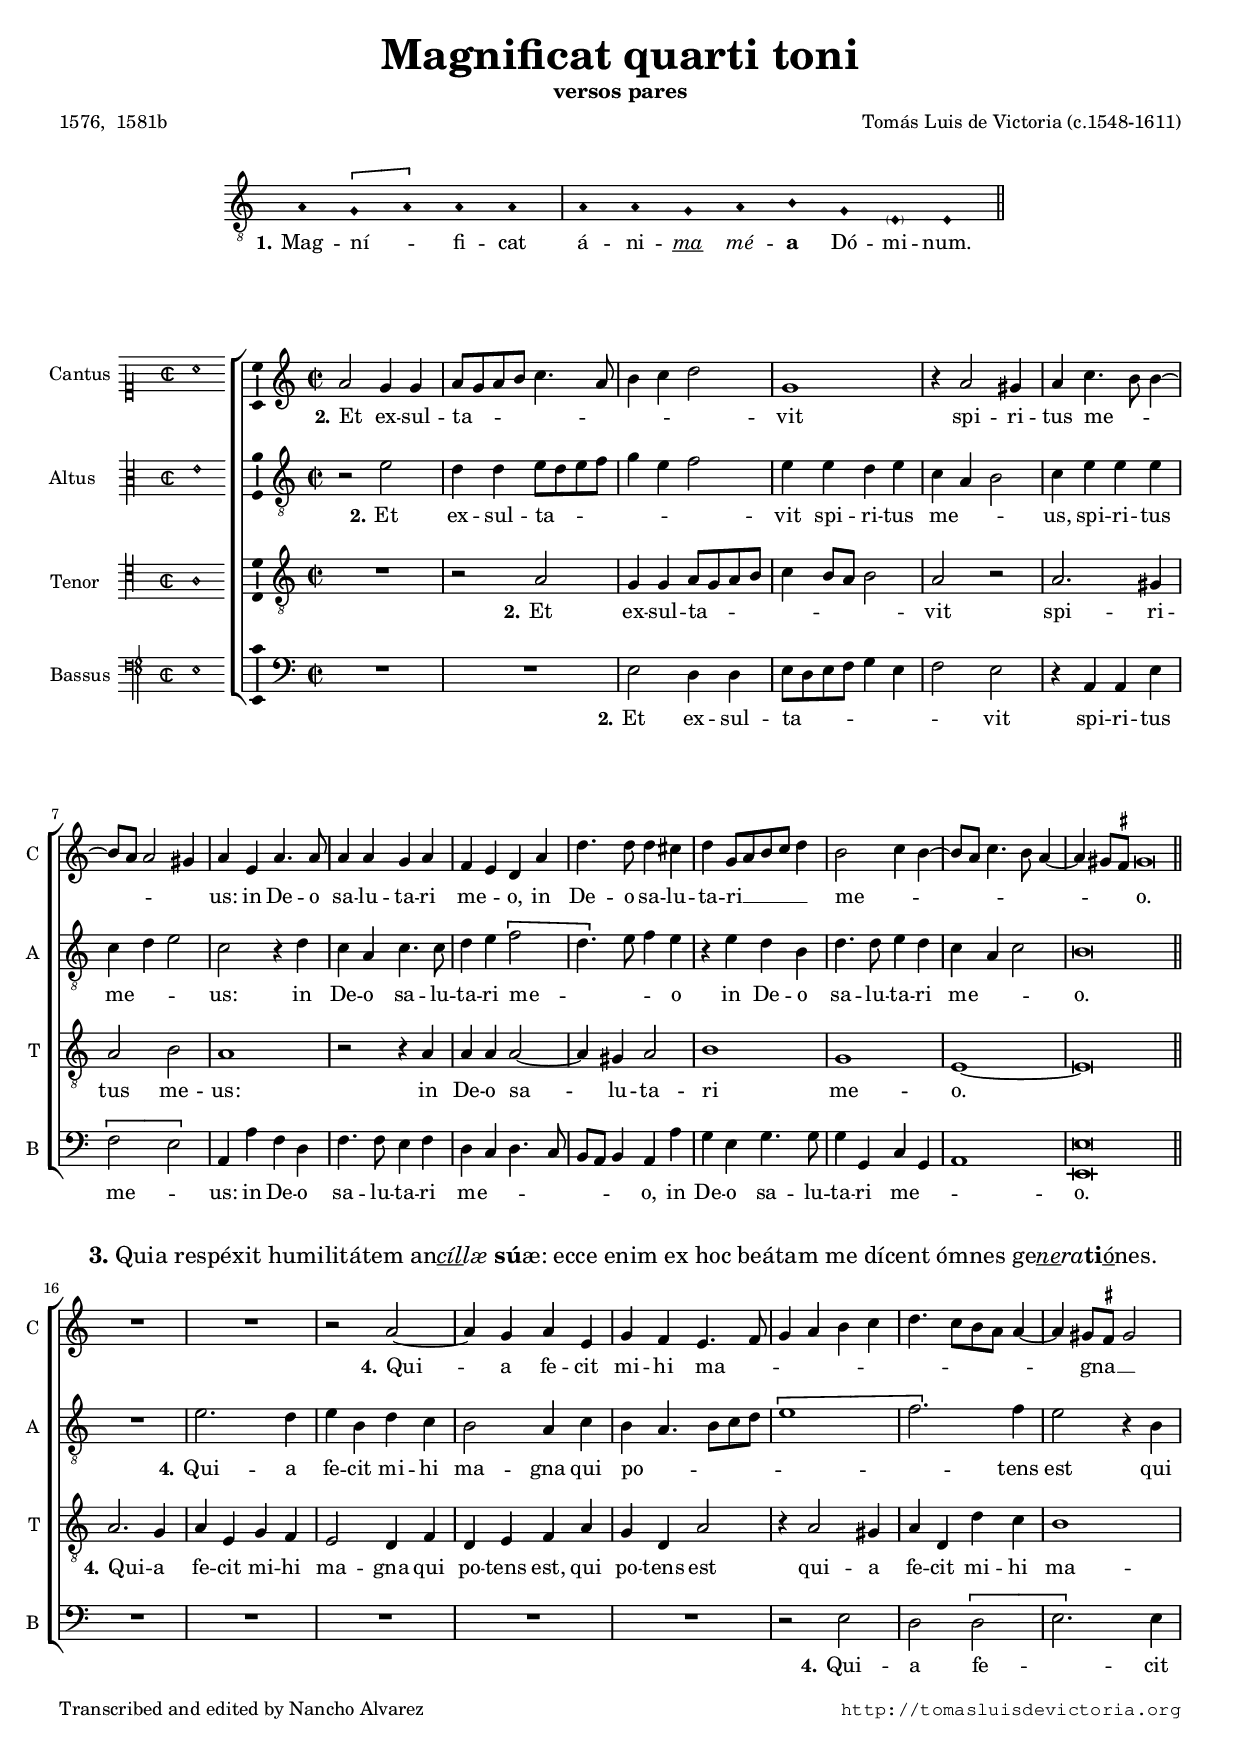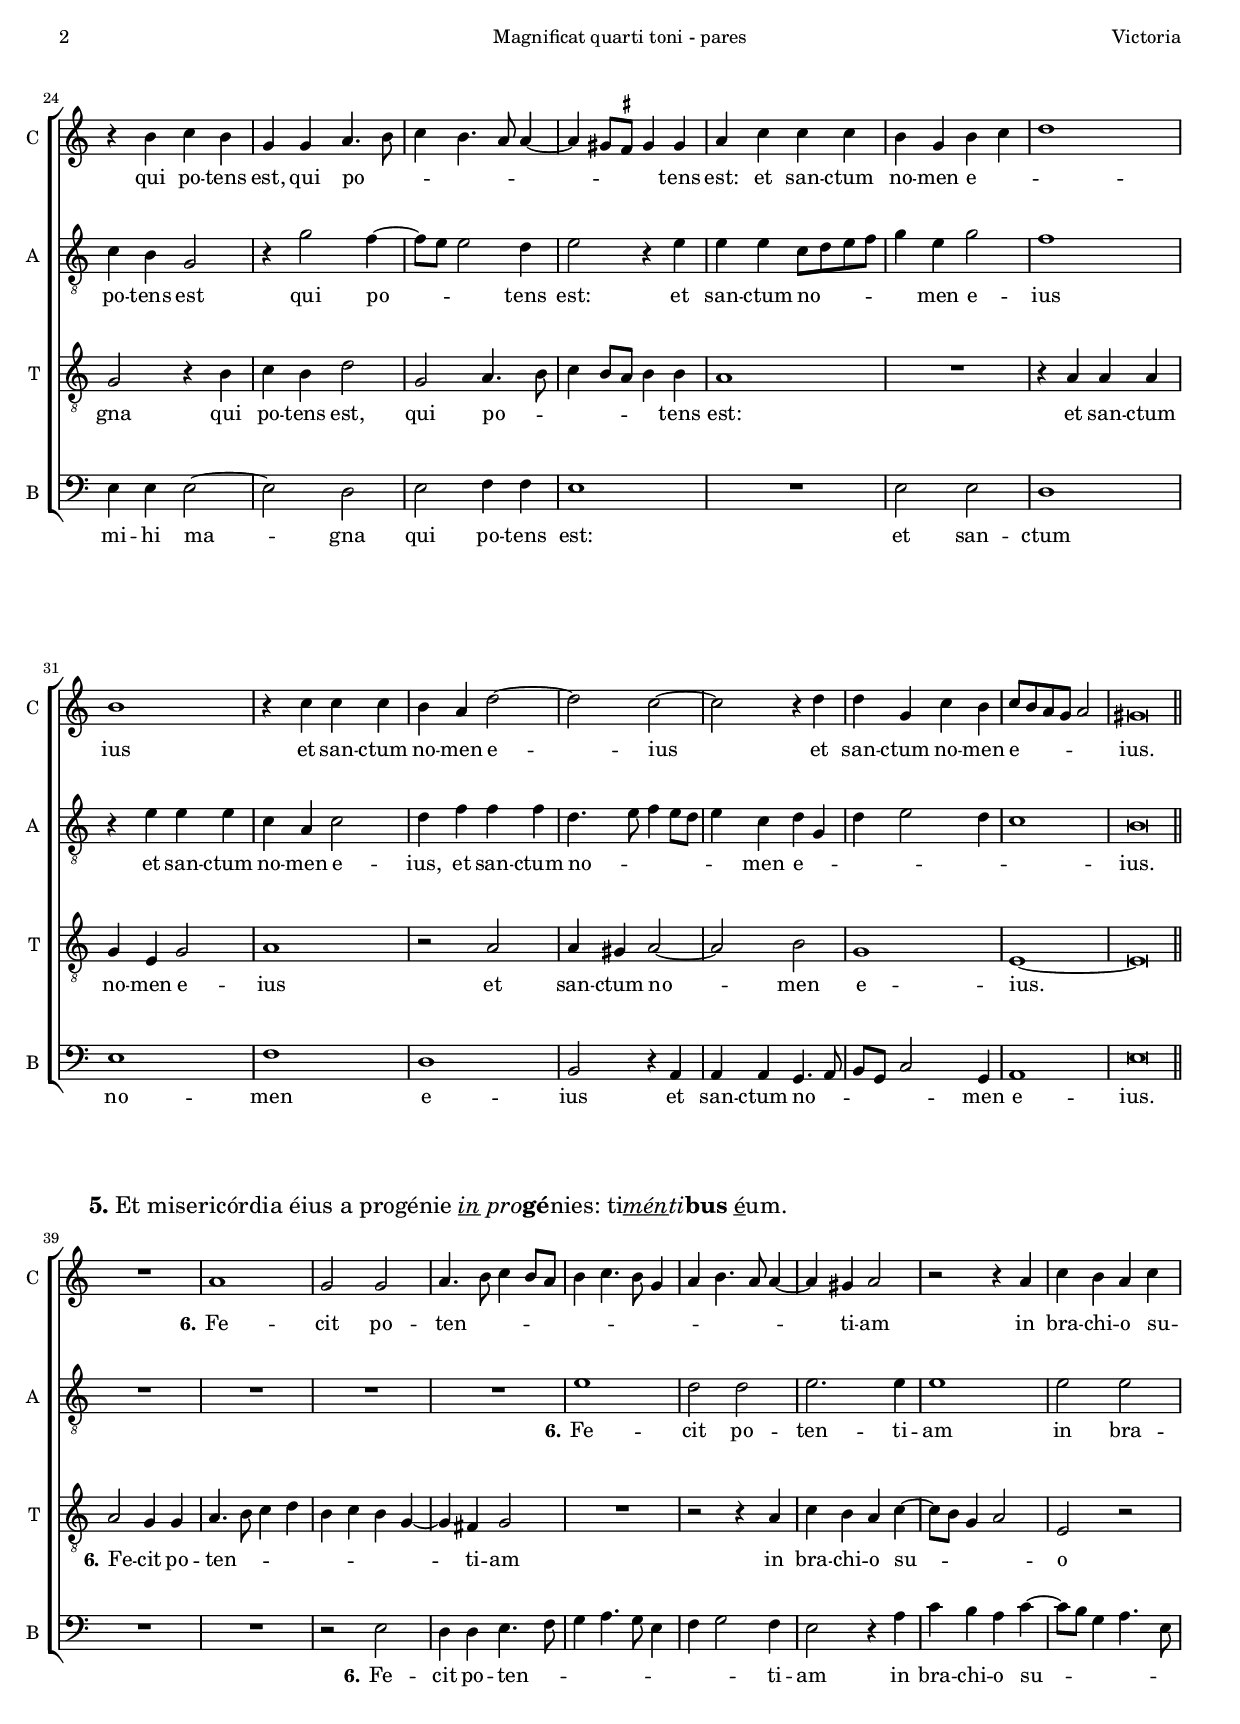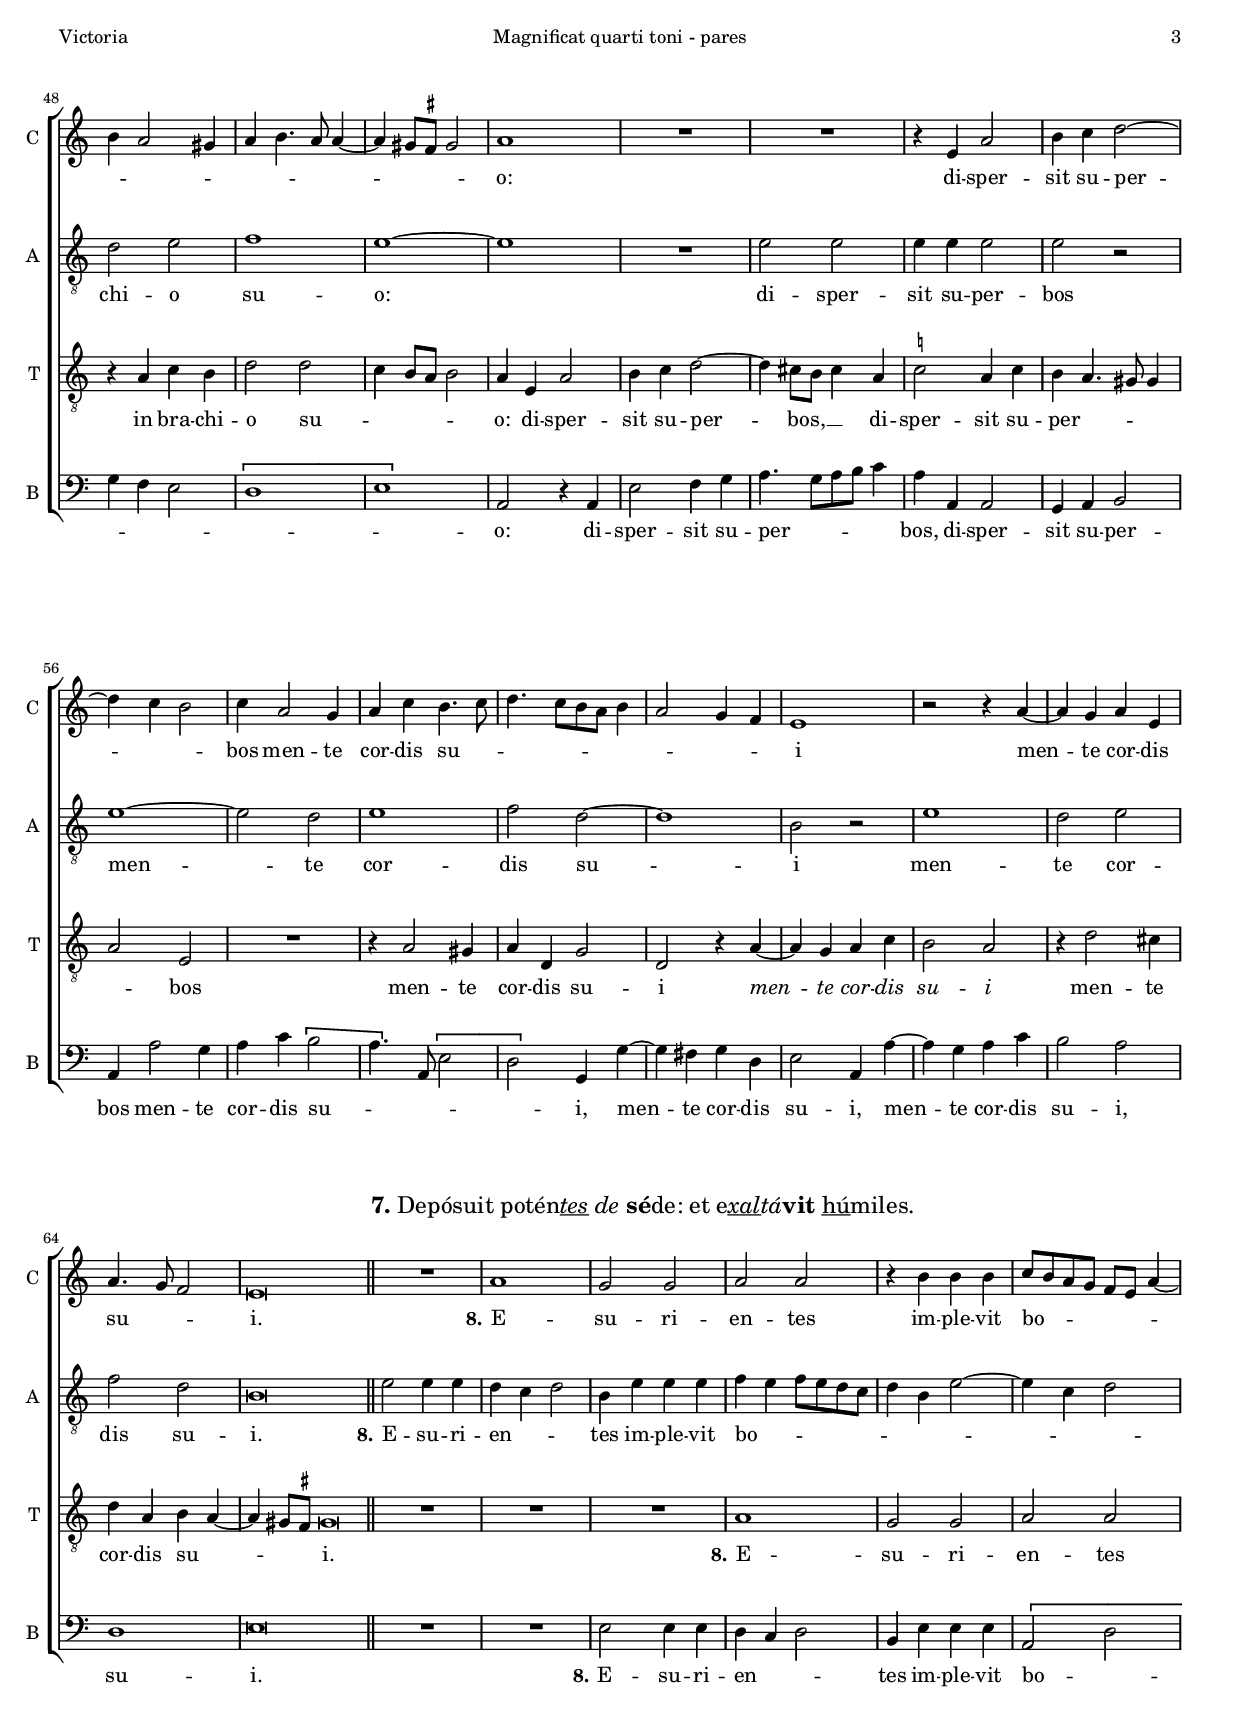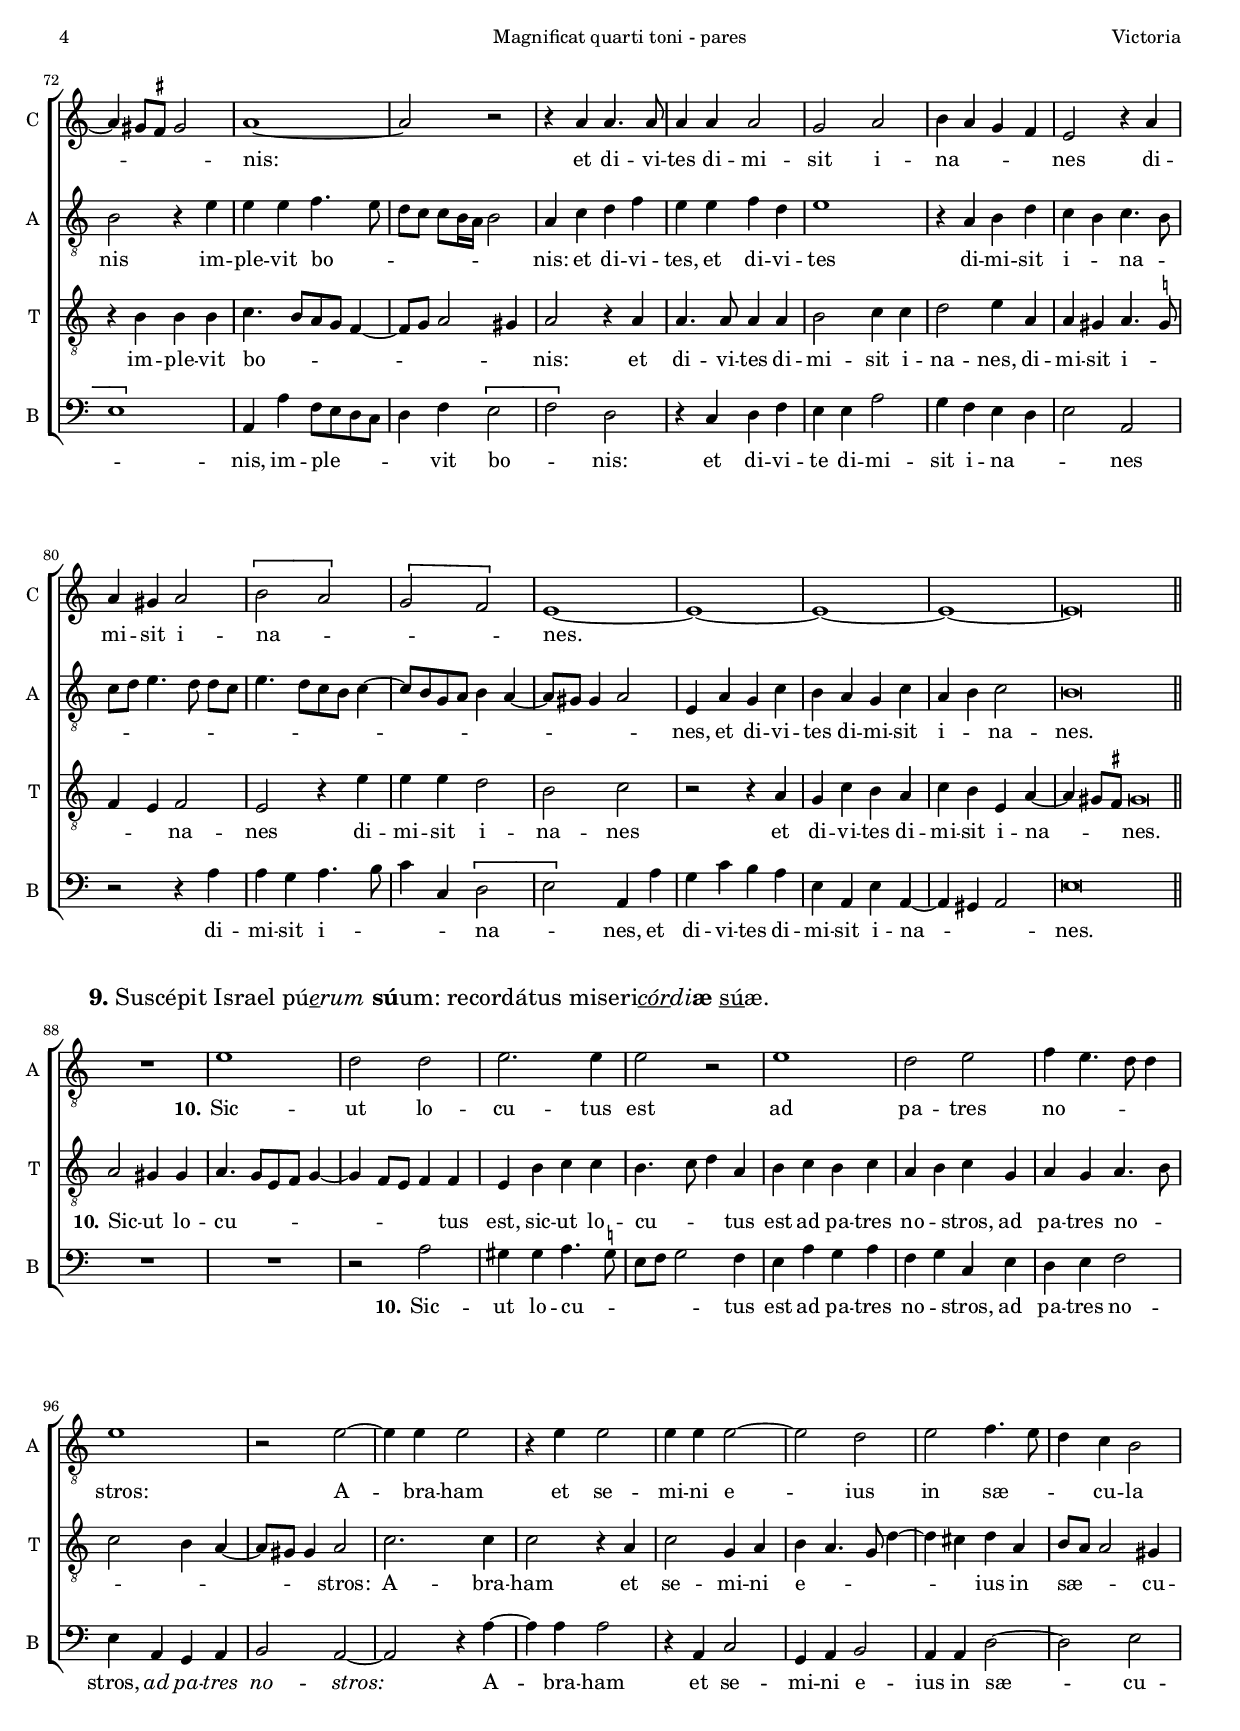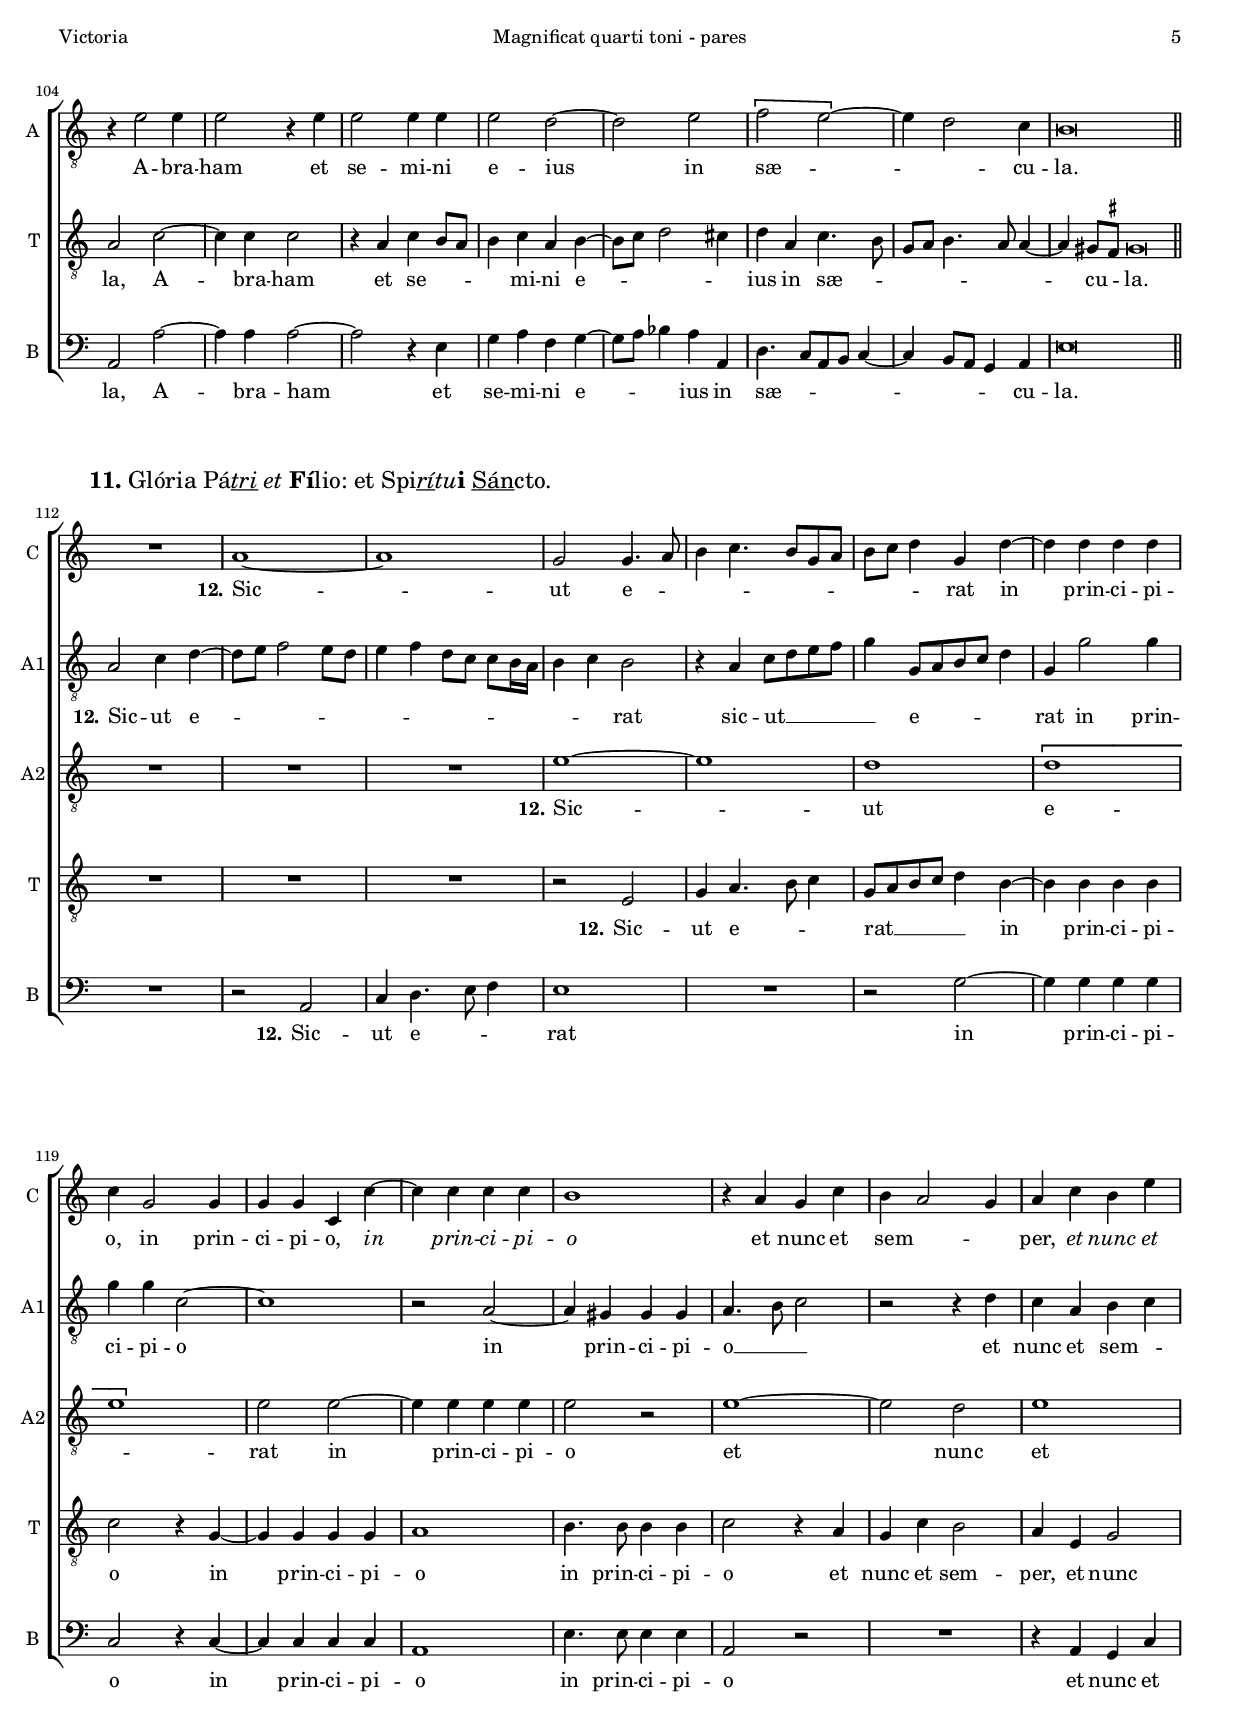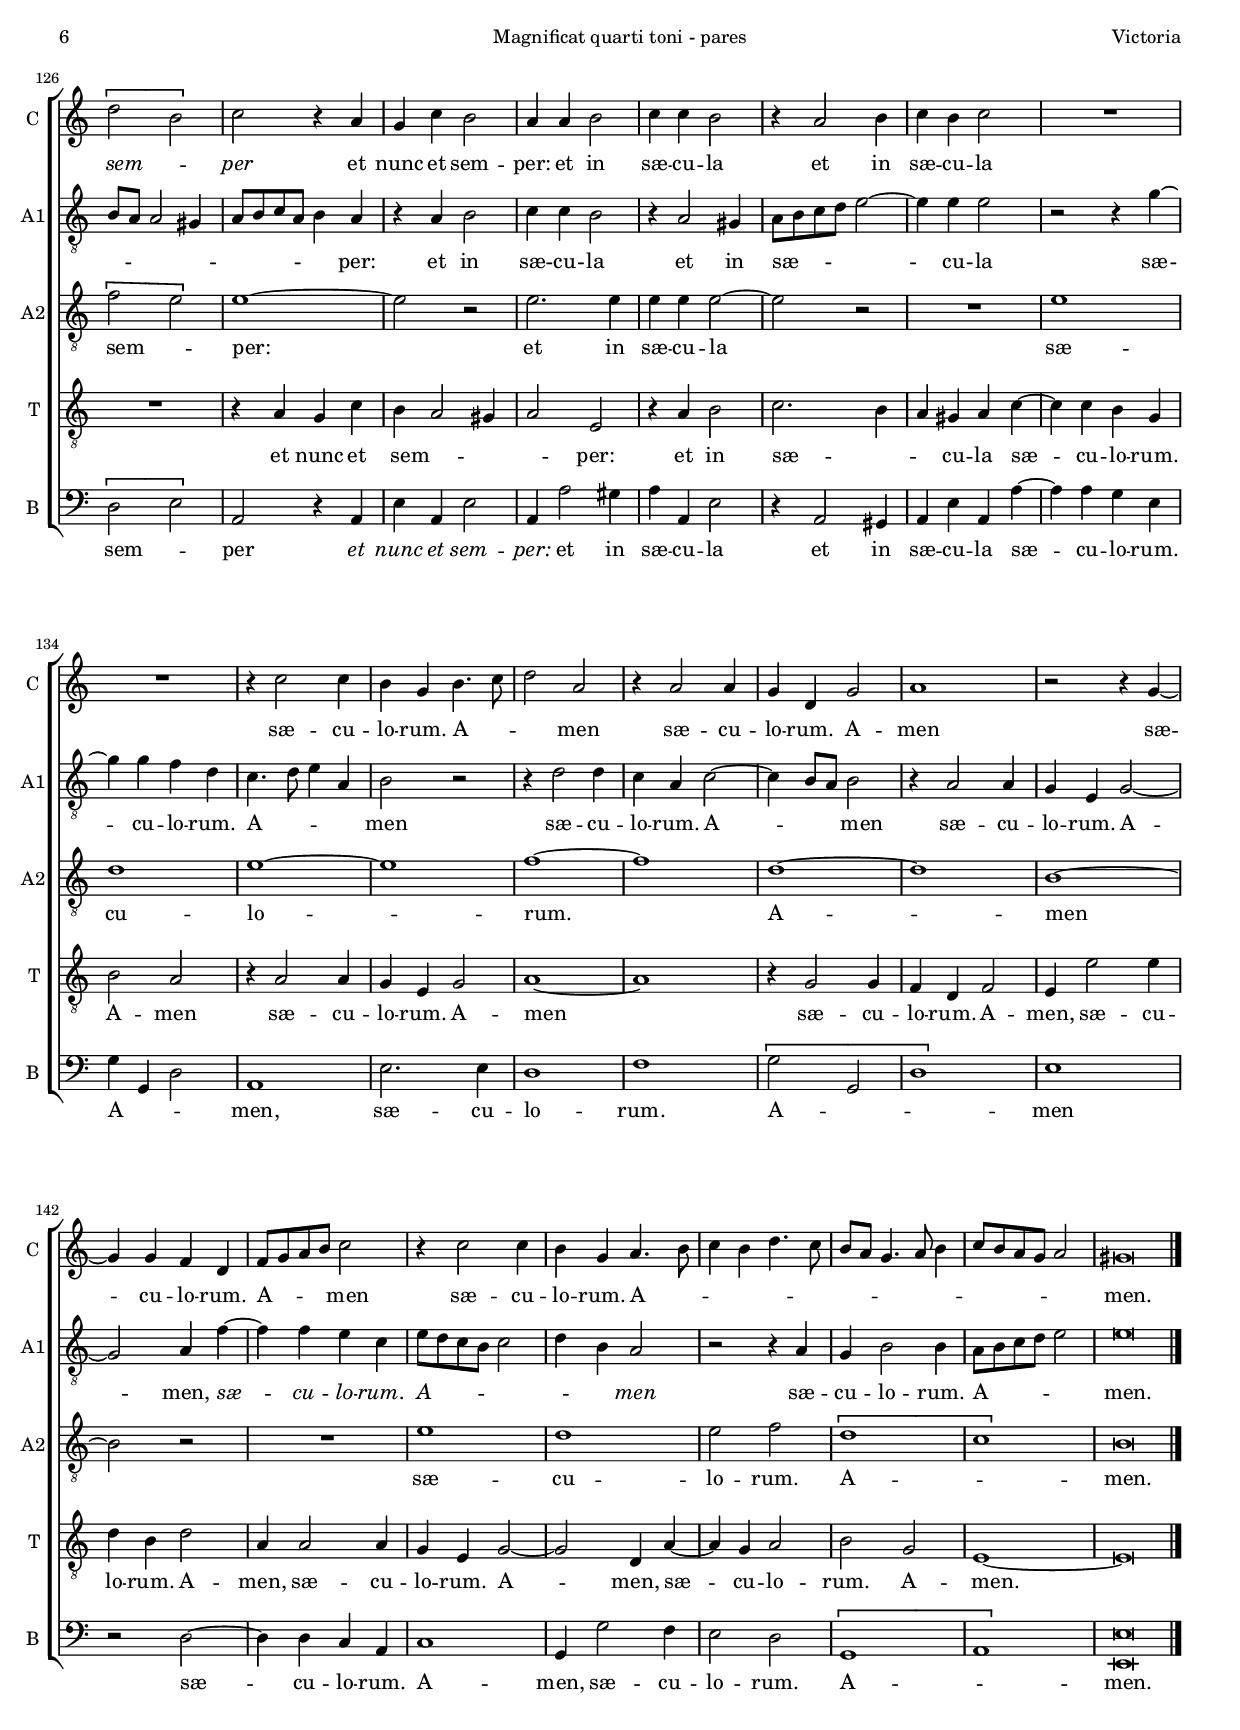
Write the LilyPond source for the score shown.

\version "2.18.0"

#(set-default-paper-size "a4")
#(set-global-staff-size 16.3)
#(ly:set-option 'point-and-click #f)
%mobile -s14.0 -i2.7 -m7

italicas=\override LyricText.font-shape = #'italic
rectas=\override LyricText.font-shape = #'upright
ss=\once \set suggestAccidentals = ##t
incipitwidth = 18
mtempo={\tempo 4 = 100}
mtempob={\tempo 4 = 50}
mtempoc={\tempo 4 = 150}
mt=#(define-music-function (offset) (number?) ; move lyric text
      #{ \once \override LyricText.X-offset = -$offset #})

htitle="Magnificat quarti toni - pares"
hcomposer="Victoria"

\header {
	title=\markup{\fontsize #3 "Magnificat quarti toni"}
	subtitle="versos pares"
	%subsubtitle=\markup{\null \vspace #1 }
	composer="Tomás Luis de Victoria (c.1548-1611)"
        pdfauthor=\composer
	%opus="(-)"
	poet=\markup{"1576,  1581b"}
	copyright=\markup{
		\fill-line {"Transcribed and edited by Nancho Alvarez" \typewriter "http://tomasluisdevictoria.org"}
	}
%	tagline=""
}

\markup{\null \vspace #.4 }

\score {\transpose c c {
<<
         \new Voice = "canto" {
         	 %\set Staff.instrumentName=""
                 \override Staff.TimeSignature.transparent = ##t
                 \override Stem.transparent = ##t
                 \set Score.timing = ##f
                 \override NoteHead.style = #'neomensural         
                 \clef "G_8" 
                 \key a \minor
                 a \[g a\] a a \bar "|"
                 a a g a b g \parenthesize e e
                 % a \[g a\] a a a a g a b (a) a: a a a a g a b g (e) e
                 \bar "||"
         }
         \new Lyrics \lyricsto "canto" { 
                \set stanza = "1." Mag -- ní -- _  fi -- cat 
                á -- ni -- \markup{ \underline \italic "ma" } \markup{ \italic "mé" } -- \markup{ \bold "a" } Dó -- mi -- num.
         }
>>
        }%transpose

\layout {
        \override LigatureBracket.padding = #1
        line-width=16\cm 
        indent=2.8\cm
        ragged-right = ##f
                %tablet line-width=13.5\cm
                %tablet indent=3.0\cm
}
}

%tablet \pageBreak



global={
  \override Score.RehearsalMark.self-alignment-X=#left
  \override Score.RehearsalMark.padding=#5
  \override Score.TimeSignature.break-visibility=#end-of-line-invisible
  \key c \major \time 2/2
        \skip 1*15 \bar "||" \break
	\skip 1*23 \bar "||" \break
	\skip 1*27 \bar "||" %\break
	\skip 1*22 \bar "||" \break
	\skip 1*24 \bar "||" \break
	\skip 1*38  \bar "|."
}

cantus=\relative c'' {
	a2 g4 g
	a8 g a b c4. a8
	b4 c d2
	g,1
%5
	r4 a2 gis4
	a c4. b8 b4 ~
	b8 a a2 gis4
	a e a4. a8
	a4 a g a
%10
	f e d a'
	d4. d8 d4 cis
	d  g,8[ a b c] d4
	b2 c4 b ~
	b8 a c4. b8 a4 ~
%15
	a gis8 \ss fis \mtempob gis\breve*1/4 \mtempo
	\mark \markup{\concat {\bold "3." " Quia respéxit humilitátem an" \underline \italic "cíl" \italic "læ " \bold "sú" "æ: ecce enim ex hoc beátam me dícent ómnes ge" \underline \italic "ne" \italic "ra" \bold "ti" \underline "ó" "nes."}}
        R1*4/4
	R1*4/4
	r2 a ~
	a4 g a e
%20
	g f e4. f8
	g4 a b c
	d4.  c8[ b a] a4 ~
	a gis8 \ss fis gis2
	r4 b c b
%25
	g g a4. b8
	c4 b4. a8 a4 ~
	a gis8 \ss fis gis4 gis
	a c c c
	b g b c
%30
	d1
	b
	r4 c c c
	b a d2 ~
	d c ~
%35
	c r4 d
	d g, c b
	c8 b a g a2
	gis\breve*1/2
	\mark \markup{\concat {\bold "5." " Et misericórdia éius a progénie " \underline \italic "in" \italic " pro" \bold "gé" "nies: ti" \underline \italic "mén" \italic "ti" \bold "bus" " " \underline "é" "um."}}
	R1*4/4
%40
	a1
	g2 g
	a4. b8 c4 b8 a
	b4 c4. b8 g4
	a b4. a8 a4 ~
%45
	a gis a2
	r r4 a
	c b a c
	b a2 gis4
	a b4. a8 a4 ~
%50
	a gis8 \ss fis gis2
	a1
	R1*4/4
	R1*4/4
	r4 e a2
%55
	b4 c d2 ~
	d4 c b2
	c4 a2 g4
	a c b4. c8
	d4.  c8[ b a] b4
%60
	a2 g4 f
	e1
	r2 r4 a ~
	a g a e
	a4. g8 f2
%65
	e\breve*1/2
	\mark \markup{\concat {\bold "7." " Depósuit potén" \underline \italic "tes" \italic " de " \bold "sé" "de: et e" \underline \italic "xal" \italic "tá" \bold "vit" " " \underline "hú" "miles."}}
	R1*4/4
	a1
	g2 g
	a a
%70
	r4 b b b
	c8 b a g f e a4 ~
	a gis8 \ss fis gis2
	a1 ~
	a2 r
%75
	r4 a a4. a8
	a4 a a2
	g a
	b4 a g f
	e2 r4 a
%80
	a gis a2
	\[b a\]
	\[g f\]
	e1 ~
	e ~
%85
	e ~
	e ~
	e\breve*1/2
	R1*4/4
	R1*4/4
%90
	R1*4/4
	R1*4/4
	R1*4/4
	R1*4/4
	R1*4/4
%95
	R1*4/4
	R1*4/4
	R1*4/4
	R1*4/4
	R1*4/4
%100
	R1*4/4
	R1*4/4
	R1*4/4
	R1*4/4
	R1*4/4
%105
	R1*4/4
	R1*4/4
	R1*4/4
	R1*4/4
	R1*4/4
%110
	R1*4/4
	R1*4/4
	\mark \markup{\concat {\bold "11." " Glória Pá" \underline \italic "tri" \italic " et " \bold "Fí" "lio: et Spi" \underline \italic "rí" \italic "tu" \bold "i" " " \underline "Sán" "cto."}}
        R1*4/4
	a1 ~
	a
%115
	g2 g4. a8
	b4 c4. b8 g a
	b c d4 g, d' ~
	d d d d
	c g2 g4
%120
	g g c, c' ~
	c c c c
	b1
	r4 a g c
	b a2 g4
%125
	a c b e
	\[d2 b\]
	c r4 a
	g c b2
	a4 a b2
%130
	c4 c b2
	r4 a2 b4
	c b c2
	R1*4/4
	R1*4/4
%135
	r4 c2 c4
	b g b4. c8
	d2 a
	r4 a2 a4
	g d g2
%140
	a1
	r2 r4 g ~
	g g f d
	f8 g a b c2
	r4 c2 c4
%145
	b g a4. b8
	c4 b d4. c8
	b a g4. a8 b4
	c8 b a g a2
	gis\breve*1/2
}

altus=\relative c' {
	r2 e
	d4 d e8 d e f
	g4 e f2
	e4 e d e
%5
	c a b2
	c4 e e e
	c d e2
	c r4 d
	c a c4. c8
%10
	d4 e \[f2
	d4.\] e8 f4 e
	r e d b
	d4. d8 e4 d
	c a c2
%15
	b\breve*1/2
	R1*4/4
	e2. d4
	e b d c
	b2 a4 c
%20
	b a4. b8 c d
	\[e1
	f2.\] f4
	e2 r4 b
	c b g2
%25
	r4 g'2 f4 ~
	f8 e e2 d4
	e2 r4 e
	e e c8 d e f
	g4 e g2
%30
	f1
	r4 e e e
	c a c2
	d4 f f f
	d4. e8 f4 e8 d
%35
	e4 c d g,
	d' e2 d4
	c1
	b\breve*1/2
	R1*4/4
%40
	R1*4/4
	R1*4/4
	R1*4/4
	e1
	d2 d
%45
	e2. e4
	e1
	e2 e
	d e
	f1
%50
	e ~
	e
	R1*4/4
	e2 e
	e4 e e2
%55
	e r
	e1 ~
	e2 d
	e1
	f2 d ~
%60
	d1
	b2 r
	e1
	d2 e
	f d
%65
	b\breve*1/2
	e2 e4 e
	d c d2
	b4 e e e
	f e f8 e d c
%70
	d4 b e2 ~
	e4 c d2
	b r4 e
	e e f4. e8
	 d[ c]  c[ b16 a] b2
%75
	a4 c d f
	e e f d
	e1
	r4 a, b d
	c b c4. b8
%80
	c d e4. d8 \noBeam d c
	e4.  d8[ c b] c4 ~
	c8 b g a b4 a ~
	a8 gis gis4 a2
	e4 a g c
%85
	b a g c
	a b c2
	b\breve*1/2
	\mark \markup{\concat {\bold "9." " Suscépit Israel pú" \underline \italic "e" \italic "rum " \bold "sú" "um: recordátus miseri" \underline \italic "cór" \italic "di" \bold "æ" " " \underline "sú" "æ."}}
	R1*4/4
	e1
%90
	d2 d
	e2. e4
	e2 r
	e1
	d2 e
%95
	f4 e4. d8 d4
	e1
	r2 e ~
	e4 e e2
	r4 e e2
%100
	e4 e e2 ~
	e d
	e f4. e8
	d4 c b2
	r4 e2 e4
%105
	e2 r4 e
	e2 e4 e
	e2 d ~
	d e
	\[f e ~ \]
%110
	e4 d2 c4
	b\breve*1/2
	\set Staff.shortInstrumentName="A1"
	a2 c4 d ~
	d8 e f2 e8 d
	e4 f  d8[ c]  c[ b16 a]
%115
	b4 c b2
	r4 a c8 d e f
	g4  g,8[ a b c] d4
	g, g'2 g4
	g g c,2 ~
%120
	c1
	r2 a ~
	a4 gis gis gis
	a4. b8 c2
	r r4 d
%125
	c a b c
	b8 a a2 gis4
	a8 b c a b4 a
	r a b2
	c4 c b2
%130
	r4 a2 gis4
	a8 b c d e2 ~
	e4 e e2
	r r4 g ~
	g g f d
%135
	c4. d8 e4 a,
	b2 r
	r4 d2 d4
	c a c2 ~
	c4 b8 a b2
%140
	r4 a2 a4
	g e g2 ~
	g a4 f' ~
	f f e c
	e8 d c b c2
%145
	d4 b a2
	r r4 a
	g b2 b4
	a8 b c d e2
	e\breve*1/2
}

altusdos=\relative c' {
	R1*4/4
	R1*4/4
	R1*4/4
	R1*4/4
%5
	R1*4/4
	R1*4/4
	R1*4/4
	R1*4/4
	R1*4/4
%10
	R1*4/4
	R1*4/4
	R1*4/4
	R1*4/4
	R1*4/4
%15
	R1*4/4
	R1*4/4
	R1*4/4
	R1*4/4
	R1*4/4
%20
	R1*4/4
	R1*4/4
	R1*4/4
	R1*4/4
	R1*4/4
%25
	R1*4/4
	R1*4/4
	R1*4/4
	R1*4/4
	R1*4/4
%30
	R1*4/4
	R1*4/4
	R1*4/4
	R1*4/4
	R1*4/4
%35
	R1*4/4
	R1*4/4
	R1*4/4
	R1*4/4
	R1*4/4
%40
	R1*4/4
	R1*4/4
	R1*4/4
	R1*4/4
	R1*4/4
%45
	R1*4/4
	R1*4/4
	R1*4/4
	R1*4/4
	R1*4/4
%50
	R1*4/4
	R1*4/4
	R1*4/4
	R1*4/4
	R1*4/4
%55
	R1*4/4
	R1*4/4
	R1*4/4
	R1*4/4
	R1*4/4
%60
	R1*4/4
	R1*4/4
	R1*4/4
	R1*4/4
	R1*4/4
%65
	R1*4/4
	R1*4/4
	R1*4/4
	R1*4/4
	R1*4/4
%70
	R1*4/4
	R1*4/4
	R1*4/4
	R1*4/4
	R1*4/4
%75
	R1*4/4
	R1*4/4
	R1*4/4
	R1*4/4
	R1*4/4
%80
	R1*4/4
	R1*4/4
	R1*4/4
	R1*4/4
	R1*4/4
%85
	R1*4/4
	R1*4/4
	R1*4/4
	R1*4/4
	R1*4/4
%90
	R1*4/4
	R1*4/4
	R1*4/4
	R1*4/4
	R1*4/4
%95
	R1*4/4
	R1*4/4
	R1*4/4
	R1*4/4
	R1*4/4
%100
	R1*4/4
	R1*4/4
	R1*4/4
	R1*4/4
	R1*4/4
%105
	R1*4/4
	R1*4/4
	R1*4/4
	R1*4/4
	R1*4/4
%110
	R1*4/4
	R1*4/4
	% 1576  quinta pars, 1581b nada
	R1*4/4 
	R1*4/4
	R1*4/4
%115
	e1 ~
	e
	d
	\[d
	e1\]
	e2 e2 ~
	e4 e e e 
	e2 r2
	e1 ~
	e2 d
	e1	
	\[f2 e\]
	e1 ~
	e2 r
	e2. e4
%130
	e e e2 ~
	e r
	R1*4/4
	e1
	d
%135
	e ~
	e
	f ~
	f
	d ~
%140
	d
	b ~
	b2 r
	R1*4/4
	e1
%145
	d
	e2 f
	\[d1
	c\]
	b\breve*1/2
}

tenor=\relative c' {
	R1*4/4
	r2 a
	g4 g a8 g a b
	c4 b8 a b2
%5
	a r
	a2. gis4
	a2 b
	a1
	r2 r4 a
%10
	a a a2 ~
	a4 gis a2
	b1
	g
	e ~
%15
	e\breve*1/2
	a2. g4
	a e g f
	e2 d4 f
	d e f a
%20
	g d a'2
	r4 a2 gis4
	a d, d' c
	b1
	g2 r4 b
%25
	c b d2
	g, a4. b8
	c4 b8 a b4 b
	a1
	R1*4/4
%30
	r4 a a a
	g e g2
	a1
	r2 a
	a4 gis a2 ~
%35
	a b
	g1
	e ~
	e\breve*1/2
	a2 g4 g
%40
	a4. b8 c4 d
	b c b g ~
	g fis g2
	R1*4/4
	r2 r4 a
%45
	c b a c ~
	c8 b g4 a2
	e r
	r4 a c b
	d2 d
%50
	c4 b8 a b2
	a4 e a2
	b4 c d2 ~
	d4 cis8 b cis4 a
	\ss c!2 a4 c
%55
	b a4. gis8 gis4
	a2 e
	R1*4/4
	r4 a2 gis4 
	a d, g2
%60
	d r4 a' ~
	a g a c
	b2 a
	r4 d2 cis4
	d a b a ~
%65
	a gis8 \ss fis \mtempob gis\breve*1/4 \mtempo
	R1*4/4
	R1*4/4
	R1*4/4
	a1
%70
	g2 g
	a a
	r4 b b b
	c4.  b8[ a g] f4 ~
	f8 g a2 gis4
%75
	a2 r4 a
	a4. a8 a4 a
	b2 c4 c
	d2 e4 a,
	a gis a4. \ss g8
%80
	f4 e f2
	e r4 e'
	e e d2
	b c
	r r4 a
%85
	g c b a
	c b e, a ~
	a gis8 \ss fis \mtempob gis\breve*1/4 \mtempo
	a2 gis4 gis
	a4.  g8[ e f] g4 ~
%90
	g f8 e f4 f
	e b' c c
	b4. c8 d4 a
	b c b c
	a b c g
%95
	a g a4. b8
	c2 b4 a ~
	a8 gis gis4 a2
	c2. c4
	c2 r4 a
%100
	c2 g4 a
	b a4. g8 d'4 ~
	d cis d a
	b8 a a2 gis4
	a2 c ~
%105
	c4 c c2
	r4 a c b8 a
	b4 c a b ~
	b8 c d2 cis4
	d a c4. b8
%110
	g a b4. a8 a4 ~
	a gis8 \ss fis \mtempob gis\breve*1/4 \mtempo
	R1*4/4
	R1*4/4
	R1*4/4
%115
	r2 e
	g4 a4. b8 c4
	g8 a b c d4 b ~
	b b b b
	c2 r4 g ~
%120
	g g g g
	a1
	b4. b8 b4 b
	c2 r4 a
	g c b2
%125
	a4 e g2
	R1*4/4
	r4 a g c
	b a2 gis4
	a2 e
%130
	r4 a b2
	c2. b4
	a gis a c ~
	c c b g
	b2 a
%135
	r4 a2 a4
	g e g2
	a1 ~
	a
	r4 g2 g4
%140
	f d f2
	e4 e'2 e4
	d b d2
	a4 a2 a4
	g e g2 ~
%145
	g d4 a' ~
	a g a2
	b g
	e1 ~
	e\breve*1/2
}

bassus=\relative c {
	R1*4/4
	R1*4/4
	e2 d4 d
	e8 d e f g4 e
%5
	f2 e
	r4 a, a e'
	\[f2 e\]
	a,4 a' f d
	f4. f8 e4 f
%10
	d c d4. c8
	b a b4 a a'
	g e g4. g8
	g4 g, c g
	a1
%15
	<e e'>\breve*1/2
	R1*4/4
	R1*4/4
	R1*4/4
	R1*4/4
%20
	R1*4/4
	r2 e'
	d \[d
	e2.\] e4
	e e e2 ~
%25
	e d
	e f4 f
	e1
	R1*4/4
	e2 e
%30
	d1
	e
	f
	d
	b2 r4 a
%35
	a a g4. a8
	b g c2 g4
	a1
	e'\breve*1/2
	R1*4/4
%40
	R1*4/4
	r2 e
	d4 d e4. f8
	g4 a4. g8 e4
	f g2 f4
%45
	e2 r4 a
	c b a c ~
	c8 b g4 a4. e8
	g4 f e2
	\[d1
%50
	e\]
	a,2 r4 a
	e'2 f4 g
	a4.  g8[ a b] c4
	a a, a2
%55
	g4 a b2
	a4 a'2 g4
	a c \[b2
	a4.\] a,8 \[e'2
	d\] g,4 g' ~
%60
	g fis g d
	e2 a,4 a' ~
	a g a c
	b2 a
	d,1
%65
	e\breve*1/2
	R1*4/4
	R1*4/4
	e2 e4 e
	d c d2
%70
	b4 e e e
	\[a,2 d
	e1\]
	a,4 a' f8 e d c
	d4 f \[e2
%75
	f\] d
	r4 c d f
	e e a2
	g4 f e d
	e2 a,
%80
	r r4 a'
	a g a4. b8
	c4 c, \[d2
	e\] a,4 a'
	g c b a
%85
	e a, e' a, ~
	a gis a2
	e'\breve*1/2
	R1*4/4
	R1*4/4
%90
	r2 a
	gis4 gis a4. \ss g8
	e f g2 f4
	e a g a
	f g c, e
%95
	d e f2
	e4 a, g a
	b2 a ~
	a r4 a' ~
	a a a2
%100
	r4 a, c2
	g4 a b2
	a4 a d2 ~
	d e
	a, a' ~
%105
	a4 a a2 ~
	a r4 e
	g a f g ~
	g8 a bes4 a a,
	d4.  c8[ a b] c4 ~
%110
	c b8 a g4 a
	e'\breve*1/2
	R1*4/4
	r2 a,
	c4 d4. e8 f4
%115
	e1
	R1*4/4
	r2 g ~
	g4 g g g
	c,2 r4 c ~
%120
	c c c c
	a1
	e'4. e8 e4 e
	a,2 r
	R1*4/4
%125
	r4 a g c
	\[d2 e\]
	a, r4 a
	e' a, e'2
	a,4 a'2 gis4
%130
	a a, e'2
	r4 a,2 gis4 % natural en 1576
	a e' a, a' ~
	a a g e
	g g, d'2
%135
	a1
	e'2. e4
	d1
	f
	\[g2 g,
%140
	d'1\]
	e
	r2 d ~
	d4 d c a
	c1
%145
	g4 g'2 f4
	e2 d
	\[g,1
	a\]
	<e e'>\breve*1/2
}

textocantus=\lyricmode{
\set stanza = "2." 
\mt #.0 Et ex -- sul -- ta -- _ _ _ _ _ _ _ _ vit
spi -- ri -- tus \mt #.1 me -- _ _ _ _ _ _ us:
in De -- o sa -- lu -- ta -- ri \mt #.5 me -- _ o,
in De -- o sa -- lu -- ta -- ri __ _ _ _ _ me -- _ _ _ _ _ _ _ _ _ _ o.
\set stanza = "4." 
Qui -- _ a fe -- cit mi -- hi \mt #.2 ma -- _ _ _ _ _ _ _ _ _ _ _ \mt #.3 gna __ _ _ 
qui po -- tens est,
qui po -- _ _ _ _ _ _ _ _ _ tens est: % ij en 1581b
et san -- ctum no -- men e -- _ _ ius
et san -- ctum no -- men e -- _ ius _ % ij
et san -- ctum no -- men e -- _ _ _ _ ius.
\set stanza = "6." 
Fe -- cit po -- \mt #.5 ten -- _ _ _ _ _ _ _ _ _ _ _ _ _ ti -- am
in bra -- chi -- o su -- _ _ _ _ _ _ _ _ _ _ _ o:
di -- sper -- sit su -- per -- _ _ _ bos men -- te cor -- dis \mt #.2 su -- _ _ _ _ _ _ _ _ _ i
men -- _ te cor -- dis \mt #.2 su -- _ _ i.
\set stanza = "8." 
E -- su -- ri -- en -- tes im -- ple -- vit bo -- _ _ _ _ _ _ _ _ _ _ nis: _
et di -- vi -- tes di -- mi -- sit i -- \mt #.2 na -- _ _ _ nes
di -- mi -- sit i -- na -- _ _ _ nes. _ _ _ _ 
\set stanza = "12." 
Sic -- _ ut e -- _ _ _ _ _ _ _ _ _ rat in _ prin -- ci -- pi -- o,
in prin -- ci -- pi -- o, % ij
\italicas in _ prin -- ci -- pi -- o \rectas
et nunc et \mt #.7 sem -- _ _ per,
\italicas
et nunc et \mt #.3 sem -- _ per
\rectas
et nunc et sem -- per: % ij
et in sæ -- cu -- la
et in sæ -- cu -- la % ij
sæ -- cu -- lo -- rum.
A -- _ _ men
sæ -- cu -- lo -- rum. A -- men % ij
\mt #.5 sæ -- _ cu -- lo -- rum.
A -- _ _ _ \mt #1.5 men % texto despues de corchea !
sæ -- cu -- lo -- rum.
A -- _ _ _ _ _ _ _ _ _ _ _ _ _ _ _ \mt #1.3 men.
}

textoaltus=\lyricmode{
\set stanza = "2." 
Et ex -- sul -- ta -- _ _ _ _ _ _ vit spi -- ri -- tus \mt #.4 me -- _ _ us,
spi -- ri -- tus \mt #.4 me -- _ _ us: % ij
in De -- o sa -- lu -- ta -- ri me -- _ _ _ o
in De -- o sa -- lu -- ta -- ri \mt #.3 me -- _ _ o.
\set stanza = "4." 
Qui -- a fe -- cit mi -- hi ma -- gna qui po -- _ _ _ _ _ _ tens est
qui po -- tens est % ij
qui po -- _ _ _ tens est:
et san -- \mt #1.7 ctum no -- _ _ _ _ men e -- ius
et san -- ctum no -- men e -- ius, % ij
et san -- ctum no -- _ _ _ _ _ men
e -- _ _ _ _ _ ius.
\set stanza = "6."
Fe -- cit po -- ten -- ti -- am in bra -- chi -- o su -- o: _
di -- sper -- sit su -- per -- bos
men -- _ te cor -- dis su -- _ i
men -- te cor -- dis su -- i.
\set stanza = "8." 
\mt #.0 E -- su -- ri -- \mt #.2 en -- _ _ tes
im -- ple -- vit bo -- _ _ _ _ _ _ _ _ _ _ _ nis
im -- ple -- vit bo -- _ _ _ _ _ _ _ nis: % ij
et di -- vi -- tes,
et di -- vi -- tes % ij
di -- mi -- sit i -- _ \mt #.2 na -- _ _ _ _ _ _ _ _ _ _ _ _ _ _ _ _ _ _ _ _ _ _ nes, % 1576 i -- na
et di -- vi -- tes di -- mi -- sit i -- _ na -- \mt #1 nes.
\set stanza = "10." 
Sic -- ut lo -- cu -- tus est
ad pa -- tres \mt #.3 no -- _ _ _ \mt #1.5 stros:
A -- _ bra -- ham et se -- mi -- ni e -- _ ius
in \mt #.3 sæ -- _ _ cu -- la
A -- bra -- ham et se -- mi -- ni e -- ius _ in \mt #.2 sæ -- _ _ _ cu -- la.
\set stanza = "12." 
\mt #0 Sic -- ut e -- _ _ _ _ _ _ _ _ _ _ _ _ _ _ rat
sic -- ut __ _ _ _ _ e -- _ _ _ _ rat
in prin -- ci -- pi -- o _
in _ prin -- ci -- pi -- o __ _ _ % ij
et nunc et \mt #.9 sem -- _ _ _ _ _ _ _ _ _ _ per:
et in sæ -- cu -- la
et in sæ -- _ _ _ _ _ cu -- la % ij
\mt #1 sæ -- _ cu -- lo -- rum.
A -- _ _ _ men
sæ -- cu -- lo -- rum. A -- _ _ _ \mt #.8 men % texto despues de corchea. ij
sæ -- cu -- lo -- rum.
A -- _ men,
\italicas
sæ -- _ cu -- lo -- rum.
A -- _ _ _ _ _ _ men
\rectas
sæ -- cu -- lo -- rum.
A -- _ _ _ _ \mt #1.3 men.

}

textoaltusdos=\lyricmode{
\set stanza = "12." 
Sic -- _ ut e -- _ rat in _ prin -- ci -- pi -- o
et _ nunc et \mt #.3 sem -- _ per: _
et in sæ -- cu -- la _
sæ -- cu -- lo -- _ rum. _
A -- _ men _
sæ -- cu -- lo -- rum. A -- _ \mt #1.3 men. % ij
}

textotenor=\lyricmode{
\set stanza = "2." 
Et ex -- sul -- ta -- _ _ _ _ _ _ _ vit
spi -- ri -- tus me -- us:
in De -- o sa -- _ lu -- ta -- ri
me -- o. _
\set stanza = "4." 
\mt #.0 Qui -- a fe -- cit mi -- hi ma -- gna
qui po -- tens est,
qui po -- tens est % ij
qui -- a fe -- cit mi -- hi ma -- gna
qui po -- tens est,
qui po -- _ _ _ _ _ tens est: % ij
et san -- ctum no -- men e -- ius
et san -- ctum no -- _ men e -- ius. _ % ij
\set stanza = "6." 
\mt #.0 Fe -- cit po -- \mt #.5 ten -- _ _ _ _ _ _ _ _ ti -- am
in bra -- chi -- o su -- _ _ _ _ o
in bra -- chi -- o su -- _ _ _ _ o: % ij
di -- sper -- sit su -- per -- _ \mt #.3 bos, __ _ _ % 1576 _ _ bos
di -- sper -- sit su -- \mt #.5 per -- _ _ _ _ bos % ij
men -- te cor -- dis su -- i
\italicas
men -- _ te cor -- dis su -- i
\rectas
men -- te cor -- dis \mt #.2 su -- _ _ _ _ i.
\set stanza = "8." 
E -- su -- ri -- en -- tes
im -- ple -- vit
bo -- _ _ _ _ _ _ _ _ nis:
et di -- vi -- tes di -- mi -- sit i -- na -- nes,
di -- mi -- sit i -- _ _ _ na -- nes
di -- mi -- sit i -- na -- nes % ij
et di -- vi -- tes di -- mi -- sit i -- na -- _ _ _ \mt #1 nes.
\set stanza = "10." 
\mt #0 Sic -- ut lo -- \mt #.2 cu -- _ _ _ _ _ _ _ _ tus est,
sic -- ut lo -- cu -- _ _ tus est
ad pa -- tres \mt #.5 no -- _ stros,
ad pa -- tres no -- _ _ _ _ _ _ _ \mt #2 stros: % ij
A -- bra -- ham
et se -- mi -- ni e -- _ _ _ _ _ ius
in \mt #.2 sæ -- _ _ cu -- la,
A -- _ bra -- ham et \mt #.2 se -- _ _ _ mi -- ni
e -- _ _ _ _ ius
in \mt #.2 sæ -- _ _ _ _ _ _ _ \mt #.3 cu -- _ la.
\set stanza = "12." 
Sic -- ut e -- _ _ rat __ _ _ _ _ in _ prin -- ci -- pi -- o
in _ prin -- ci -- pi -- o
in \mt #3 prin -- ci -- pi -- o % ij
et nunc et sem -- per,
et nunc
et nunc et \mt #.5 \mt #.4 sem -- _ _ _ per:
et in sæ -- _ _ cu -- la 
sæ -- _ cu -- lo -- rum.
A -- men
sæ -- cu -- lo -- rum. A -- men _ % ij
sæ -- cu -- lo -- rum.
A -- men,
sæ -- cu -- lo -- rum. A -- men, % ij
sæ -- cu -- lo -- rum. A -- _ men, % ij en 1576
sæ -- _ cu -- lo -- rum. A -- \mt #.3 men. _ % ij
}

textobassus=\lyricmode{
\set stanza = "2." 
Et ex -- sul -- ta -- _ _ _ _ _ _ vit
spi -- ri -- tus \mt #.3 me -- _ us:
in De -- o sa -- lu -- ta -- ri \mt #.4 me -- _ _ _ _ _ _ o,
in De -- o sa -- lu -- ta -- ri \mt #.5 me -- _ _ o. % ij
\set stanza = "4." 
Qui -- a fe -- _ cit
mi -- hi ma -- _ gna
qui po -- tens est:
et san -- ctum
no -- men e -- ius
et san -- ctum \mt #.1 no -- _ _ _ _ men e -- ius. % ij
\set stanza = "6." 
Fe -- cit po -- \mt #.2 ten -- _ _ _ _ _ _ _ ti -- am
in bra -- chi -- o su -- _ _ _ _ _ _ _ _ _ _ o:
di -- sper -- sit su -- \mt #.2 per -- _ _ _ _ bos,
di -- sper -- sit su -- per -- bos % ij
men -- te cor -- dis su -- _ _ _ _ i,
men -- _ te cor -- dis su -- i, % ij
men -- _ te cor -- dis su -- i,
su -- i.
\set stanza = "8." 
E -- su -- ri -- \mt #.2 en -- _ _ tes
im -- ple -- vit bo -- _ _ nis,
im -- ple -- _ _ _ _ vit
bo -- _ nis:
et di -- vi -- te di -- mi -- sit
i -- \mt #.2 na -- _ _ nes
di -- mi -- sit i -- _ _ _ \mt #.1 na -- _ nes,
et di -- vi -- tes di -- mi -- sit i -- na -- _ _ _ \mt #1 nes.
\set stanza = "10." 
Sic -- ut lo -- cu -- _ _ _ _ tus est ad pa -- tres \mt #.4 no -- _ stros,
ad pa -- tres no -- stros,
\italicas
ad pa -- tres no -- \mt #.2 stros: _
\rectas
A -- _ bra -- ham
et se -- mi -- ni e -- ius in sæ -- _ cu -- la,
A -- _ bra -- ham _
et se -- mi -- ni e -- _ _ _ ius
in \mt #.2 sæ -- _ _ _ _ _ _ _ _ cu -- la.
\set stanza = "12." 
Sic -- ut e -- _ _ rat
in _ prin -- ci -- pi -- o
in _ prin -- ci -- pi -- o % ij
in \mt #3 prin -- ci -- pi -- o % ij en 1576
et nunc
et \mt #.5 sem -- _ per
\italicas
et nunc et sem -- per:
\rectas
et in sæ -- cu -- la
et in sæ -- cu -- la % ij
sæ -- _ cu -- lo -- rum.
A -- _ _ men,
sæ -- cu -- lo -- rum. A -- _ _ men % ij
sæ -- _ cu -- lo -- rum.
A -- men,
sæ -- cu -- lo -- rum.
A -- _ \mt #1.3 men.
}



incipitcantus=\markup{
	\score{
		{ 
		\set Staff.instrumentName="Cantus "
		\override NoteHead.style = #'neomensural
		\override Staff.TimeSignature.style = #'neomensural
		\cadenzaOn 
		\clef "petrucci-c1"
		\key c \major
		\time 2/2
                a'1
		} 

	\layout { line-width=\incipitwidth indent = 0 }
	}
}

incipitaltus=\markup{
	\score{
		{ 
		\set Staff.instrumentName="Altus    "
		\override NoteHead.style = #'neomensural 
		\override Staff.TimeSignature.style = #'neomensural
		\cadenzaOn 
		\clef "petrucci-c3"
		\key c \major
		\time 2/2
                e'1
		} 
	\layout { line-width=\incipitwidth indent = 0 }
	}
}


incipittenor=\markup{
	\score{
		{ 
		\set Staff.instrumentName="Tenor   "
		\override NoteHead.style = #'neomensural 
		\override Staff.TimeSignature.style = #'neomensural
		\cadenzaOn 
		\clef "petrucci-c4"
		\key c \major
		\time 2/2
                a1
		} 
	\layout { line-width=\incipitwidth indent=0 }
	}
}

incipitbassus=\markup{
	\score{
		{ 
		\set Staff.instrumentName="Bassus "
		\override NoteHead.style = #'neomensural
		\override Staff.TimeSignature.style = #'neomensural
		\cadenzaOn 
		\clef "petrucci-f4"
		\key c \major
		\time 2/2
                e1
		} 
	\layout { line-width=\incipitwidth indent = 0 }
	}
}

%\layout {
%       \context {\Voice
%               \remove Ligature_bracket_engraver
%               \consists Mensural_ligature_engraver
%       }
%       line-width=\incipitwidth
%       indent = 0
%}

\score {\transpose c' c'{
\new ChoirStaff<<

	\new Staff <<\global
	\new Voice="v1" {
		\set Staff.instrumentName=\incipitcantus
		\set Staff.shortInstrumentName="C "
		\clef "treble"
		\cantus }
	\new Lyrics \lyricsto "v1" {\textocantus }
	>>

        \new Staff <<\global
	\new Voice="v2" {
		\set Staff.instrumentName=\incipitaltus
		\set Staff.shortInstrumentName="A "
		\clef "G_8"
		\altus }
	\new Lyrics \lyricsto "v2" {\textoaltus }
	>>
	
	\new Staff \with {\remove Ambitus_engraver} <<\global
	\new Voice="v5" {
		%\set Staff.instrumentName=\incipitcantusdos
		\set Staff.shortInstrumentName="A2"
		\clef "G_8"
		\altusdos }
	\new Lyrics \lyricsto "v5" {\textoaltusdos }
	>>

	\new Staff <<\global
	\new Voice="v3" {
		\set Staff.instrumentName=\incipittenor
		\set Staff.shortInstrumentName="T "
		\clef "G_8"
		\tenor }
	\new Lyrics \lyricsto "v3" {\textotenor }
	>>

	\new Staff <<\global
	\new Voice="v4" {
		\set Staff.instrumentName=\incipitbassus
		\set Staff.shortInstrumentName="B "
		\clef "bass"
		\bassus }
	\new Lyrics \lyricsto "v4" {\textobassus }
	>>
	
>>

	} % transpose

\layout{ 
	\context {\Lyrics 
		\override VerticalAxisGroup.staff-affinity = #UP
		\override VerticalAxisGroup.nonstaff-relatedstaff-spacing =
			#'((basic-distance . 0) (minimum-distance . 0) (padding . 1))
		\override LyricText.font-size = #1.2
		\override LyricHyphen.minimum-distance = #0.5
	}
	\context {\Score 
		tempoHideNote = ##t
		\override BarNumber.padding = #2 
	}
	\context {\Voice 
		melismaBusyProperties = #'()
		%autoBeaming = ##f
	}
	\context {\Staff 
                \RemoveEmptyStaves
                \override VerticalAxisGroup.remove-first = ##t
		\override VerticalAxisGroup.staff-staff-spacing =
			#'((basic-distance . 11) (minimum-distance . 0) (padding . 1))
		\consists Ambitus_engraver 
		\override LigatureBracket.padding = #1
	}
}

%\midi { \mtempo }

}


\paper{
	evenHeaderMarkup=\markup  \fill-line { \fromproperty #'page:page-number-string \htitle \hcomposer }
	oddHeaderMarkup= \markup  \fill-line { \on-the-fly #not-first-page \hcomposer \on-the-fly #not-first-page \htitle \on-the-fly #not-first-page \fromproperty #'page:page-number-string }
	%system-count=20
	%page-count = 7
	ragged-last-bottom = ##f
	indent=3.1\cm
	system-system-spacing =
	#'((basic-distance . 20) (minimum-distance . 0) (padding . 5))
	top-system-spacing = % header
	#'((basic-distance . 10) (minimum-distance . 0) (padding . 0))
	last-bottom-spacing = % footer
	#'((basic-distance . 8) (minimum-distance . 0) (padding . 3))
	markup-system-spacing.padding = #1.5
	score-markup-spacing = 
	#'((basic-distance . 11) (minimum-distance . 0) (padding . 0))

}
